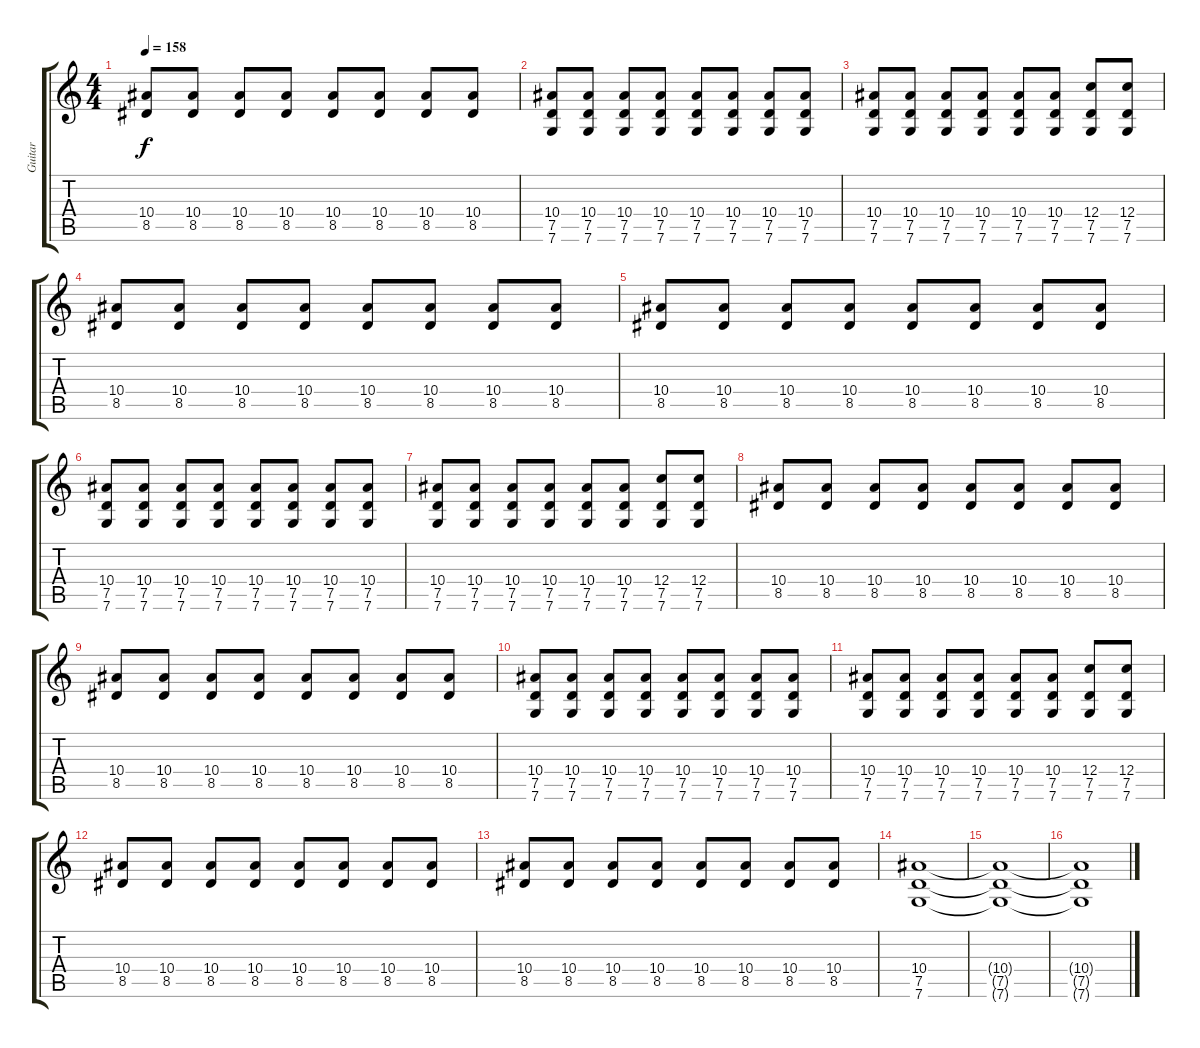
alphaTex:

\track ("Guitar" "Guitar") {instrument distortionguitar}
\staff {score tabs}
\tuning (D4 A3 F3 C3 G2 C2) {hide}
\ts (4 4)
\tempo 158
\clef g2
\ks c
(10.4 8.5).8{dy f} (10.4 8.5).8 (10.4 8.5).8 (10.4 8.5).8 (10.4 8.5).8 (10.4 8.5).8 (10.4 8.5).8 (10.4 8.5).8 |
(10.4 7.5 7.6).8 (10.4 7.5 7.6).8 (10.4 7.5 7.6).8 (10.4 7.5 7.6).8 (10.4 7.5 7.6).8 (10.4 7.5 7.6).8 (10.4 7.5 7.6).8 (10.4 7.5 7.6).8 |
(10.4 7.5 7.6).8 (10.4 7.5 7.6).8 (10.4 7.5 7.6).8 (10.4 7.5 7.6).8 (10.4 7.5 7.6).8 (10.4 7.5 7.6).8 (12.4 7.5 7.6).8 (12.4 7.5 7.6).8 |
(10.4 8.5).8 (10.4 8.5).8 (10.4 8.5).8 (10.4 8.5).8 (10.4 8.5).8 (10.4 8.5).8 (10.4 8.5).8 (10.4 8.5).8 |
(10.4 8.5).8 (10.4 8.5).8 (10.4 8.5).8 (10.4 8.5).8 (10.4 8.5).8 (10.4 8.5).8 (10.4 8.5).8 (10.4 8.5).8 |
(10.4 7.5 7.6).8 (10.4 7.5 7.6).8 (10.4 7.5 7.6).8 (10.4 7.5 7.6).8 (10.4 7.5 7.6).8 (10.4 7.5 7.6).8 (10.4 7.5 7.6).8 (10.4 7.5 7.6).8 |
(10.4 7.5 7.6).8 (10.4 7.5 7.6).8 (10.4 7.5 7.6).8 (10.4 7.5 7.6).8 (10.4 7.5 7.6).8 (10.4 7.5 7.6).8 (12.4 7.5 7.6).8 (12.4 7.5 7.6).8 |
(10.4 8.5).8 (10.4 8.5).8 (10.4 8.5).8 (10.4 8.5).8 (10.4 8.5).8 (10.4 8.5).8 (10.4 8.5).8 (10.4 8.5).8 |
(10.4 8.5).8 (10.4 8.5).8 (10.4 8.5).8 (10.4 8.5).8 (10.4 8.5).8 (10.4 8.5).8 (10.4 8.5).8 (10.4 8.5).8 |
(10.4 7.5 7.6).8 (10.4 7.5 7.6).8 (10.4 7.5 7.6).8 (10.4 7.5 7.6).8 (10.4 7.5 7.6).8 (10.4 7.5 7.6).8 (10.4 7.5 7.6).8 (10.4 7.5 7.6).8 |
(10.4 7.5 7.6).8 (10.4 7.5 7.6).8 (10.4 7.5 7.6).8 (10.4 7.5 7.6).8 (10.4 7.5 7.6).8 (10.4 7.5 7.6).8 (12.4 7.5 7.6).8 (12.4 7.5 7.6).8 |
(10.4 8.5).8 (10.4 8.5).8 (10.4 8.5).8 (10.4 8.5).8 (10.4 8.5).8 (10.4 8.5).8 (10.4 8.5).8 (10.4 8.5).8 |
(10.4 8.5).8 (10.4 8.5).8 (10.4 8.5).8 (10.4 8.5).8 (10.4 8.5).8 (10.4 8.5).8 (10.4 8.5).8 (10.4 8.5).8 |
(10.4 7.5 7.6).1{volume 0} |
(10.4{t} 7.5{t} 7.6{t}).1 |
(10.4{t} 7.5{t} 7.6{t}).1
